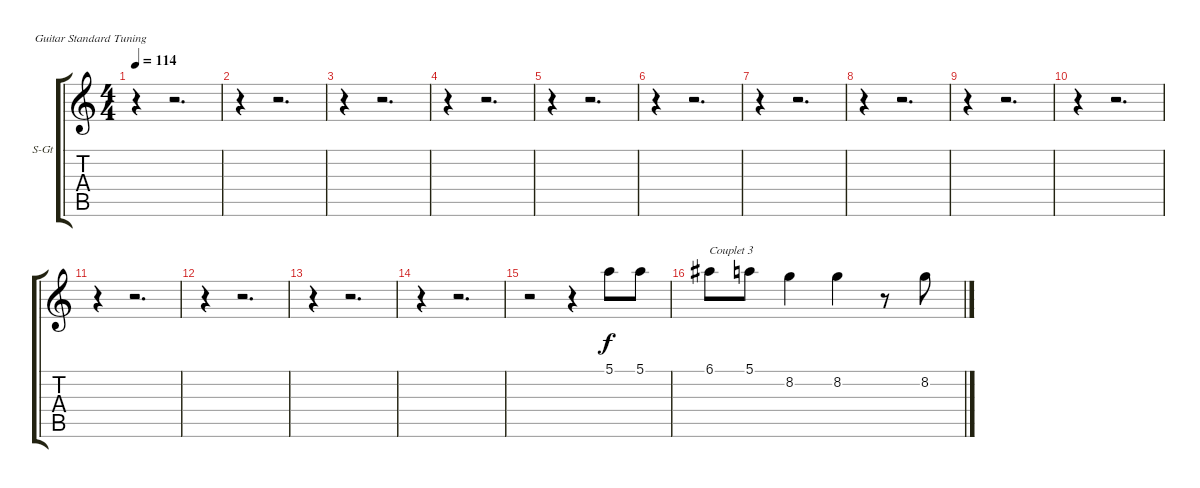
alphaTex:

\bracketExtendMode groupsimilarinstruments
\firstSystemTrackNameOrientation horizontal
\otherSystemsTrackNameOrientation horizontal
\track ("Voix / guitare acoustique fin" "S-Gt") {instrument accordion}
\staff {score tabs}
\tuning (E4 B3 G3 D3 A2 E2)
\displaytranspose 12
\ts (4 4)
\tempo 114
\clef g2
\ks c
r.4{dy mp} r.2{d} |
r.4 r.2{d} |
r.4 r.2{d} |
r.4 r.2{d} |
r.4 r.2{d} |
r.4 r.2{d} |
r.4 r.2{d} |
r.4 r.2{d} |
r.4 r.2{d} |
r.4 r.2{d} |
r.4 r.2{d} |
r.4 r.2{d} |
r.4 r.2{d} |
r.4 r.2{d} |
r.2 r.4 5.1.8{dy f} 5.1.8 |
6.1.8{txt "Couplet 3"} 5.1.8 8.2.4 8.2.4 r.8 8.2.8
